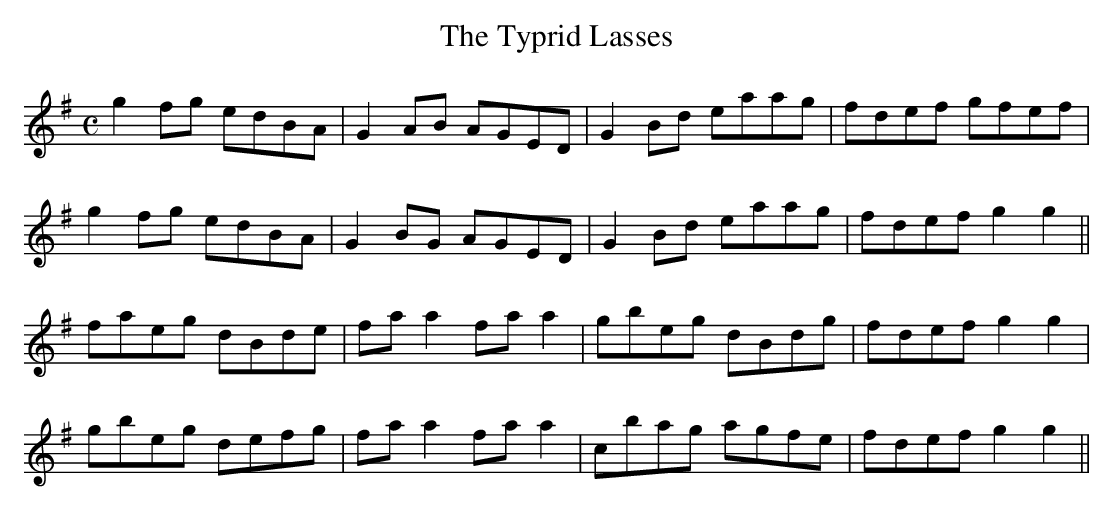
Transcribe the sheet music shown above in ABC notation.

X:1
T:Typrid Lasses, The
M:C
L:1/8
K:G
g2 fg edBA|G2 AB AGED|G2 Bd eaag|fdef gfef|
g2 fg edBA|G2 BG AGED|G2 Bd eaag|fdef g2g2||
faeg dBde|fa a2 fa a2|gbeg dBdg|fdef g2g2|
gbeg defg|fa a2 fa a2|c’bag agfe|fdef g2g2||
